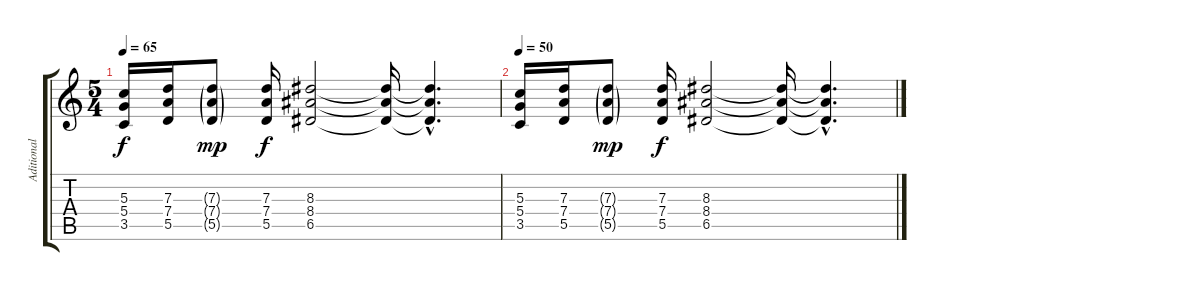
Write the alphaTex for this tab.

\track ("Aditional Guitar" "Aditional ") {instrument overdrivenguitar}
\staff {score tabs}
\tuning (E4 B3 G3 D3 A2 D2) {hide}
\ts (5 4)
\tempo 65
\clef g2
\ks c
(5.3 5.4 3.5).16{dy f instrument acousticguitarnylon} (7.3 7.4 5.5).16 (7.3{g} 7.4{g} 5.5{g}).8{dy mp} (7.3 7.4 5.5).16{dy f} (8.3 8.4 6.5).2 (8.3{t} 8.4{t} 6.5{t}).16 (8.3{hac t} 8.4{hac t} 6.5{hac t}).4{d} |
\tempo 50
(5.3 5.4 3.5).16{instrument acousticguitarnylon} (7.3 7.4 5.5).16 (7.3{g} 7.4{g} 5.5{g}).8{dy mp} (7.3 7.4 5.5).16{dy f} (8.3 8.4 6.5).2 (8.3{t} 8.4{t} 6.5{t}).16 (8.3{hac t} 8.4{hac t} 6.5{hac t}).4{d}
